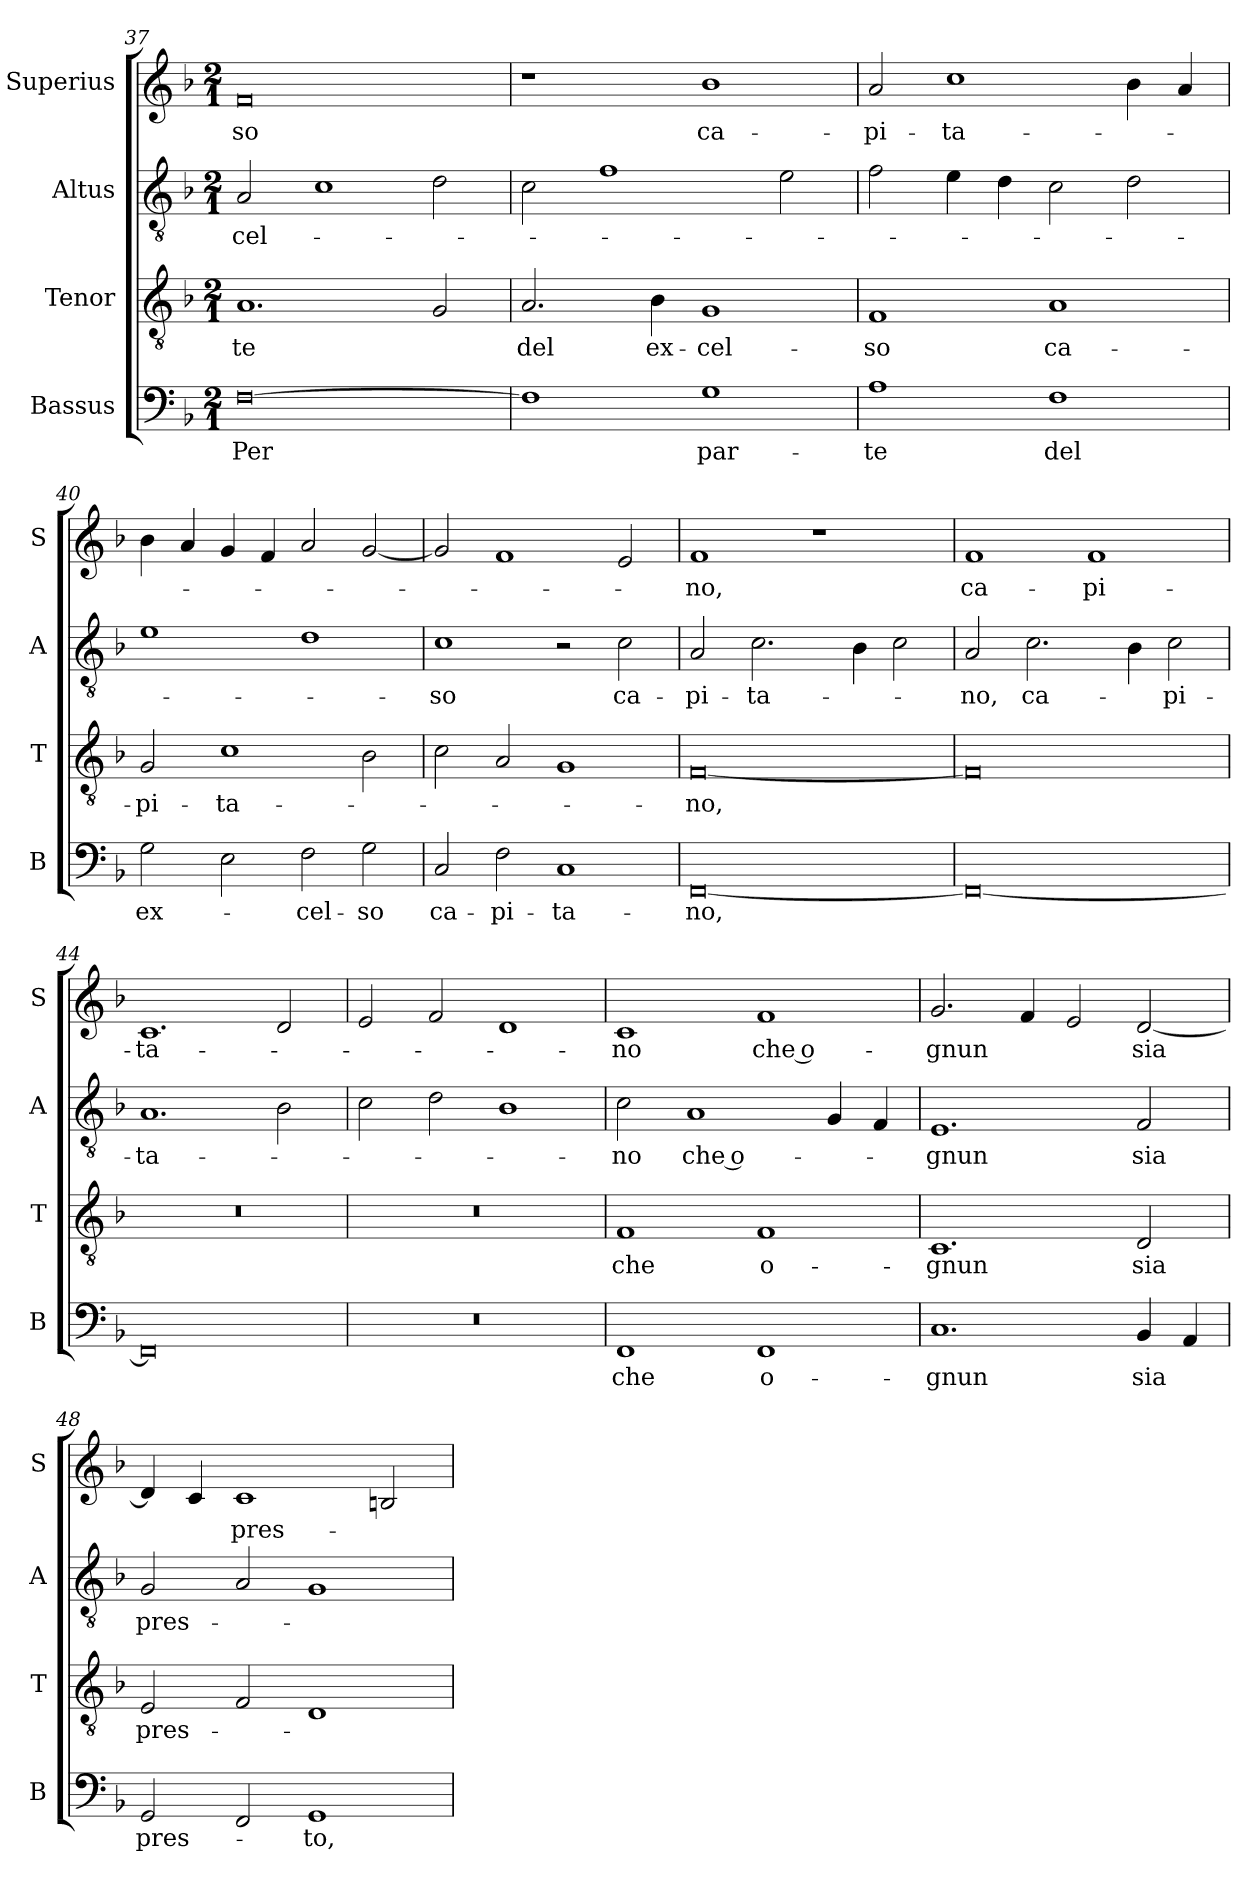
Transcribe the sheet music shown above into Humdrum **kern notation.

**kern	**text	**kern	**text	**kern	**text	**kern	**text
*part4	*part4	*part3	*part3	*part2	*part2	*part1	*part1
*staff4	*staff4	*staff3	*staff3	*staff2	*staff2	*staff1	*staff1
*I"Bassus	*	*I"Tenor	*	*I"Altus	*	*I"Superius	*
*I'B	*	*I'T	*	*I'A	*	*I'S	*
*clefF4	*	*clefGv2	*	*clefGv2	*	*clefG2	*
*k[b-]	*	*k[b-]	*	*k[b-]	*	*k[b-]	*
*M2/1	*	*M2/1	*	*M2/1	*	*M2/1	*
=37	=37	=37	=37	=37	=37	=37	=37
[0F	-Per	1.A	-te	2A	-cel-	0f	-so
.	.	.	.	1c	.	.	.
.	.	2G	.	2d	.	.	.
=38	=38	=38	=38	=38	=38	=38	=38
1F]	.	2.A	del	2c	.	1r	.
.	.	.	.	1f	.	.	.
.	.	4B-	ex-	.	.	.	.
1G	par-	1G	-cel-	.	.	1b-	ca-
.	.	.	.	2e	.	.	.
=39	=39	=39	=39	=39	=39	=39	=39
1A	-te	1F	-so	2f	.	2a	-pi-
.	.	.	.	4e	.	1cc	-ta-
.	.	.	.	4d	.	.	.
1F	del	1A	ca-	2c	.	.	.
.	.	.	.	2d	.	4b-	.
.	.	.	.	.	.	4a	.
=40	=40	=40	=40	=40	=40	=40	=40
2G	ex-	2G	-pi-	1e	.	4b-	.
.	.	.	.	.	.	4a	.
2E	.	1c	-ta-	.	.	4g	.
.	.	.	.	.	.	4f	.
2F	-cel-	.	.	1d	.	2a	.
2G	-so	2B-	.	.	.	[2g	.
=41	=41	=41	=41	=41	=41	=41	=41
2C	ca-	2c	.	1c	-so	2g]	.
2F	-pi-	2A	.	.	.	1f	.
1C	-ta-	1G	.	2r	.	.	.
.	.	.	.	2c	ca-	2e	.
=42	=42	=42	=42	=42	=42	=42	=42
[0FF	-no,	[0F	-no,	2A	-pi-	1f	-no,
.	.	.	.	2.c	-ta-	.	.
.	.	.	.	.	.	1r	.
.	.	.	.	4B-	.	.	.
.	.	.	.	2c	.	.	.
=43	=43	=43	=43	=43	=43	=43	=43
0FF_	.	0F]	.	2A	-no,	1f	ca-
.	.	.	.	2.c	ca-	.	.
.	.	.	.	.	.	1f	-pi-
.	.	.	.	4B-	.	.	.
.	.	.	.	2c	-pi-	.	.
=44	=44	=44	=44	=44	=44	=44	=44
0FF]	.	0r	.	1.A	-ta-	1.c	-ta-
.	.	.	.	2B-	.	2d	.
=45	=45	=45	=45	=45	=45	=45	=45
0r	.	0r	.	2c	.	2e	.
.	.	.	.	2d	.	2f	.
.	.	.	.	1B-	.	1d	.
=46	=46	=46	=46	=46	=46	=46	=46
1FF	che	1F	che	2c	-no	1c	-no
.	.	.	.	1A	che o-	.	.
1FF	o-	1F	o-	.	.	1f	che o-
.	.	.	.	4G	.	.	.
.	.	.	.	4F	.	.	.
=47	=47	=47	=47	=47	=47	=47	=47
1.C	-gnun	1.C	-gnun	1.E	-gnun	2.g	-gnun
.	.	.	.	.	.	4f	.
.	.	.	.	.	.	2e	.
4BB-	sia	2D	sia	2F	sia	[2d	sia
4AA	.	.	.	.	.	.	.
=48	=48	=48	=48	=48	=48	=48	=48
2GG	pres-	2E	pres-	2G	pres-	4d]	.
.	.	.	.	.	.	4c	.
2FF	.	2F	.	2A	.	1c	pres-
1GG	-to,	1D	.	1G	.	.	.
.	.	.	.	.	.	2Bn	.
=	=	=	=	=	=	=	=
*-	*-	*-	*-	*-	*-	*-	*-
